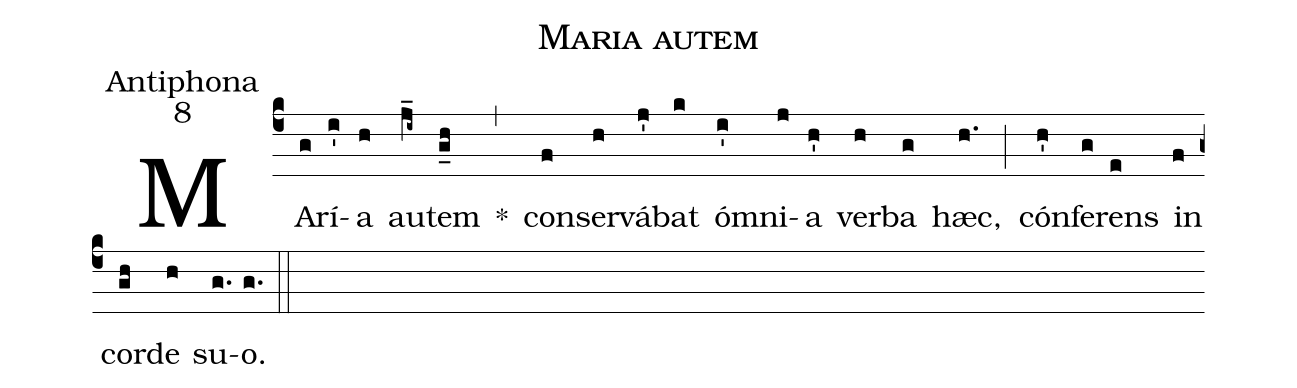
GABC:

name:Maria autem;
office-part:Antiphona;
mode:8;
%%
(c4) MA(g)rí(i')a(h) au(j_i~)tem(g_h) *(,) con(f)ser(h)vá(j')bat(k) ó(i')mni(j)a(h') ver(h)ba(g) hæc,(h.) (;) cón(h')fe(g)rens(e) in(f) cor(gh)de(h) su(g.)o.(g.) (::)
